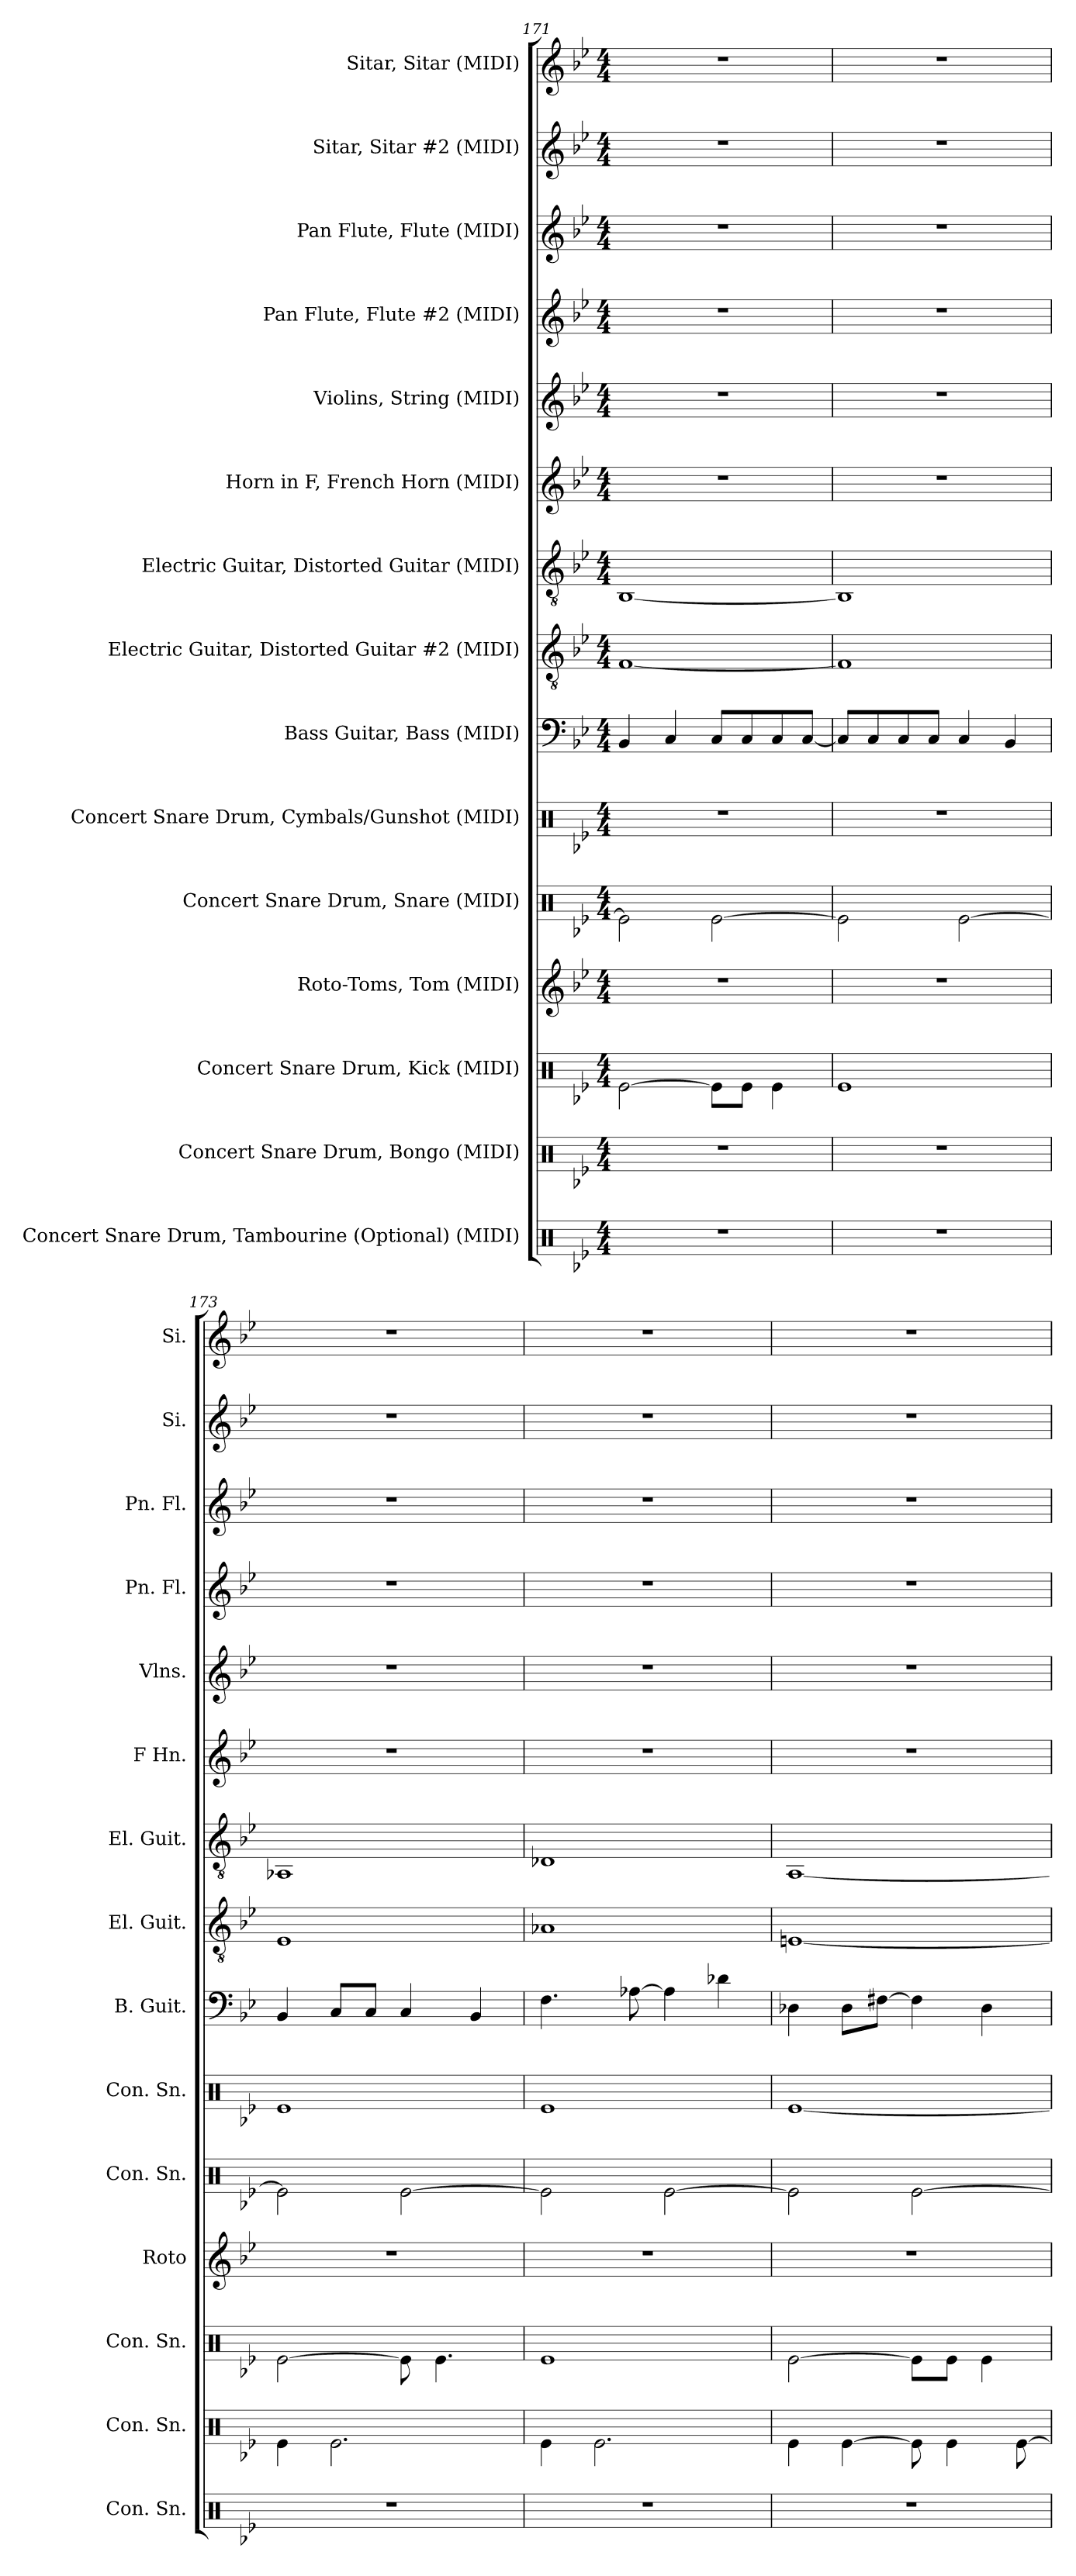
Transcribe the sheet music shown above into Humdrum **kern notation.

**kern	**kern	**kern	**kern	**kern	**kern	**kern	**kern	**kern	**kern	**kern	**kern	**kern	**kern	**kern
*part15	*part14	*part13	*part12	*part11	*part10	*part9	*part8	*part7	*part6	*part5	*part4	*part3	*part2	*part1
*staff15	*staff14	*staff13	*staff12	*staff11	*staff10	*staff9	*staff8	*staff7	*staff6	*staff5	*staff4	*staff3	*staff2	*staff1
*I"Concert Snare Drum, Tambourine (Optional) (MIDI)	*I"Concert Snare Drum, Bongo (MIDI)	*I"Concert Snare Drum, Kick (MIDI)	*I"Roto-Toms, Tom (MIDI)	*I"Concert Snare Drum, Snare (MIDI)	*I"Concert Snare Drum, Cymbals/Gunshot (MIDI)	*I"Bass Guitar, Bass (MIDI)	*I"Electric Guitar, Distorted Guitar #2 (MIDI)	*I"Electric Guitar, Distorted Guitar (MIDI)	*I"Horn in F, French Horn (MIDI)	*I"Violins, String (MIDI)	*I"Pan Flute, Flute #2 (MIDI)	*I"Pan Flute, Flute (MIDI)	*I"Sitar, Sitar #2 (MIDI)	*I"Sitar, Sitar (MIDI)
*I'Con. Sn.	*I'Con. Sn.	*I'Con. Sn.	*I'Roto	*I'Con. Sn.	*I'Con. Sn.	*I'B. Guit.	*I'El. Guit.	*I'El. Guit.	*I'F Hn.	*I'Vlns.	*I'Pn. Fl.	*I'Pn. Fl.	*I'Si.	*I'Si.
*clefX	*clefX	*clefX	*clefG2	*clefX	*clefX	*clefF4	*clefGv2	*clefGv2	*clefG2	*clefG2	*clefG2	*clefG2	*clefG2	*clefG2
*	*	*	*	*	*	*ITrd7c12	*	*	*ITrd4c7	*	*	*	*	*
*k[b-e-]	*k[b-e-]	*k[b-e-]	*k[b-e-]	*k[b-e-]	*k[b-e-]	*k[b-e-]	*k[b-e-]	*k[b-e-]	*k[b-e-a-]	*k[b-e-]	*k[b-e-]	*k[b-e-]	*k[b-e-]	*k[b-e-]
*M4/4	*M4/4	*M4/4	*M4/4	*M4/4	*M4/4	*M4/4	*M4/4	*M4/4	*M4/4	*M4/4	*M4/4	*M4/4	*M4/4	*M4/4
=171	=171	=171	=171	=171	=171	=171	=171	=171	=171	=171	=171	=171	=171	=171
1r	1r	[2Re\	1r	2Re\]	1r	4BBB-/	[1F	[1BB-	1r	1r	1r	1r	1r	1r
.	.	.	.	.	.	4CC/	.	.	.	.	.	.	.	.
.	.	8Re\L]	.	[2Re\	.	8CC/L	.	.	.	.	.	.	.	.
.	.	8Re\J	.	.	.	8CC/	.	.	.	.	.	.	.	.
.	.	4Re\	.	.	.	8CC/	.	.	.	.	.	.	.	.
.	.	.	.	.	.	[8CC/J	.	.	.	.	.	.	.	.
=172	=172	=172	=172	=172	=172	=172	=172	=172	=172	=172	=172	=172	=172	=172
1r	1r	1Re	1r	2Re\]	1r	8CC/L]	1F]	1BB-]	1r	1r	1r	1r	1r	1r
.	.	.	.	.	.	8CC/	.	.	.	.	.	.	.	.
.	.	.	.	.	.	8CC/	.	.	.	.	.	.	.	.
.	.	.	.	.	.	8CC/J	.	.	.	.	.	.	.	.
.	.	.	.	[2Re\	.	4CC/	.	.	.	.	.	.	.	.
.	.	.	.	.	.	4BBB-/	.	.	.	.	.	.	.	.
=173	=173	=173	=173	=173	=173	=173	=173	=173	=173	=173	=173	=173	=173	=173
1r	4Re\	[2Re\	1r	2Re\]	1Re	4BBB-/	1E-	1AA-X	1r	1r	1r	1r	1r	1r
.	2.Re\	.	.	.	.	8CC/L	.	.	.	.	.	.	.	.
.	.	.	.	.	.	8CC/J	.	.	.	.	.	.	.	.
.	.	8Re\]	.	[2Re\	.	4CC/	.	.	.	.	.	.	.	.
.	.	4.Re\	.	.	.	.	.	.	.	.	.	.	.	.
.	.	.	.	.	.	4BBB-/	.	.	.	.	.	.	.	.
=174	=174	=174	=174	=174	=174	=174	=174	=174	=174	=174	=174	=174	=174	=174
1r	4Re\	1Re	1r	2Re\]	1Re	4.FF\	1A-X	1D-X	1r	1r	1r	1r	1r	1r
.	2.Re\	.	.	.	.	.	.	.	.	.	.	.	.	.
.	.	.	.	.	.	[8AA-X\	.	.	.	.	.	.	.	.
.	.	.	.	[2Re\	.	4AA-\]	.	.	.	.	.	.	.	.
.	.	.	.	.	.	4D-X\	.	.	.	.	.	.	.	.
!!LO:PB:g=z
=175	=175	=175	=175	=175	=175	=175	=175	=175	=175	=175	=175	=175	=175	=175
1r	4Re\	[2Re\	1r	2Re\]	[1Re	4DD-X\	[1En	[1AA	1r	1r	1r	1r	1r	1r
.	[4Re\	.	.	.	.	8DD-\L	.	.	.	.	.	.	.	.
.	.	.	.	.	.	[8FF#X\J	.	.	.	.	.	.	.	.
.	8Re\]	8Re\L]	.	[2Re\	.	4FF#\]	.	.	.	.	.	.	.	.
.	4Re\	8Re\J	.	.	.	.	.	.	.	.	.	.	.	.
.	.	4Re\	.	.	.	4DD-\	.	.	.	.	.	.	.	.
.	[8Re\	.	.	.	.	.	.	.	.	.	.	.	.	.
=	=	=	=	=	=	=	=	=	=	=	=	=	=	=
*-	*-	*-	*-	*-	*-	*-	*-	*-	*-	*-	*-	*-	*-	*-
